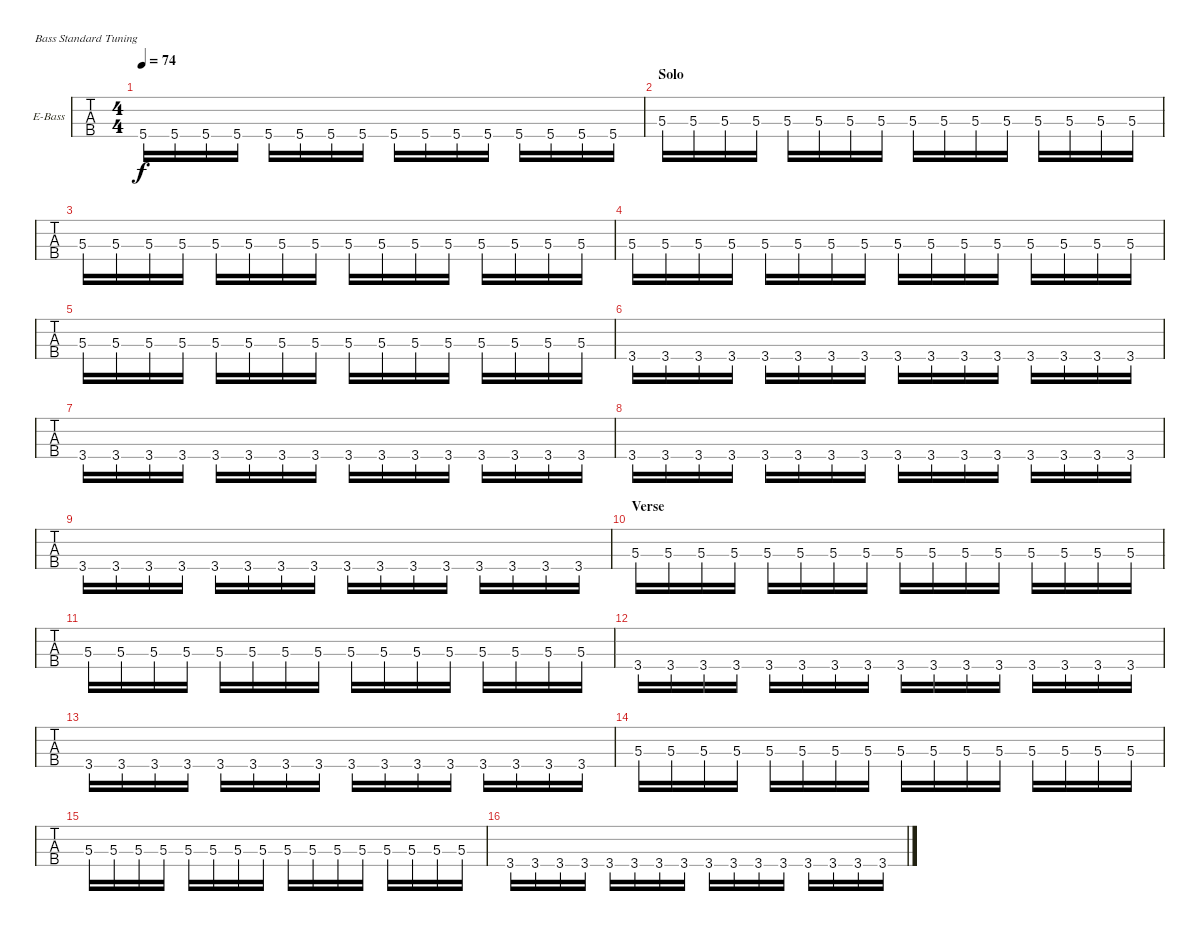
\bracketExtendMode groupsimilarinstruments
\firstSystemTrackNameOrientation horizontal
\otherSystemsTrackNameOrientation horizontal
\track ("Nikolai" "E-Bass") {instrument electricbasspick}
\staff {tabs}
\tuning (G2 D2 A1 E1)
\ts (4 4)
\tempo 74
\clef f4
\ks c
5.4.16{dy f} 5.4.16 5.4.16 5.4.16 5.4.16 5.4.16 5.4.16 5.4.16 5.4.16 5.4.16 5.4.16 5.4.16 5.4.16 5.4.16 5.4.16 5.4.16 |
\section ("" "Solo")
5.3.16 5.3.16 5.3.16 5.3.16 5.3.16 5.3.16 5.3.16 5.3.16 5.3.16 5.3.16 5.3.16 5.3.16 5.3.16 5.3.16 5.3.16 5.3.16 |
5.3.16 5.3.16 5.3.16 5.3.16 5.3.16 5.3.16 5.3.16 5.3.16 5.3.16 5.3.16 5.3.16 5.3.16 5.3.16 5.3.16 5.3.16 5.3.16 |
5.3.16 5.3.16 5.3.16 5.3.16 5.3.16 5.3.16 5.3.16 5.3.16 5.3.16 5.3.16 5.3.16 5.3.16 5.3.16 5.3.16 5.3.16 5.3.16 |
5.3.16 5.3.16 5.3.16 5.3.16 5.3.16 5.3.16 5.3.16 5.3.16 5.3.16 5.3.16 5.3.16 5.3.16 5.3.16 5.3.16 5.3.16 5.3.16 |
3.4.16 3.4.16 3.4.16 3.4.16 3.4.16 3.4.16 3.4.16 3.4.16 3.4.16 3.4.16 3.4.16 3.4.16 3.4.16 3.4.16 3.4.16 3.4.16 |
3.4.16 3.4.16 3.4.16 3.4.16 3.4.16 3.4.16 3.4.16 3.4.16 3.4.16 3.4.16 3.4.16 3.4.16 3.4.16 3.4.16 3.4.16 3.4.16 |
3.4.16 3.4.16 3.4.16 3.4.16 3.4.16 3.4.16 3.4.16 3.4.16 3.4.16 3.4.16 3.4.16 3.4.16 3.4.16 3.4.16 3.4.16 3.4.16 |
3.4.16 3.4.16 3.4.16 3.4.16 3.4.16 3.4.16 3.4.16 3.4.16 3.4.16 3.4.16 3.4.16 3.4.16 3.4.16 3.4.16 3.4.16 3.4.16 |
\section ("" "Verse")
5.3.16 5.3.16 5.3.16 5.3.16 5.3.16 5.3.16 5.3.16 5.3.16 5.3.16 5.3.16 5.3.16 5.3.16 5.3.16 5.3.16 5.3.16 5.3.16 |
5.3.16 5.3.16 5.3.16 5.3.16 5.3.16 5.3.16 5.3.16 5.3.16 5.3.16 5.3.16 5.3.16 5.3.16 5.3.16 5.3.16 5.3.16 5.3.16 |
3.4.16 3.4.16 3.4.16 3.4.16 3.4.16 3.4.16 3.4.16 3.4.16 3.4.16 3.4.16 3.4.16 3.4.16 3.4.16 3.4.16 3.4.16 3.4.16 |
3.4.16 3.4.16 3.4.16 3.4.16 3.4.16 3.4.16 3.4.16 3.4.16 3.4.16 3.4.16 3.4.16 3.4.16 3.4.16 3.4.16 3.4.16 3.4.16 |
5.3.16 5.3.16 5.3.16 5.3.16 5.3.16 5.3.16 5.3.16 5.3.16 5.3.16 5.3.16 5.3.16 5.3.16 5.3.16 5.3.16 5.3.16 5.3.16 |
5.3.16 5.3.16 5.3.16 5.3.16 5.3.16 5.3.16 5.3.16 5.3.16 5.3.16 5.3.16 5.3.16 5.3.16 5.3.16 5.3.16 5.3.16 5.3.16 |
3.4.16 3.4.16 3.4.16 3.4.16 3.4.16 3.4.16 3.4.16 3.4.16 3.4.16 3.4.16 3.4.16 3.4.16 3.4.16 3.4.16 3.4.16 3.4.16
